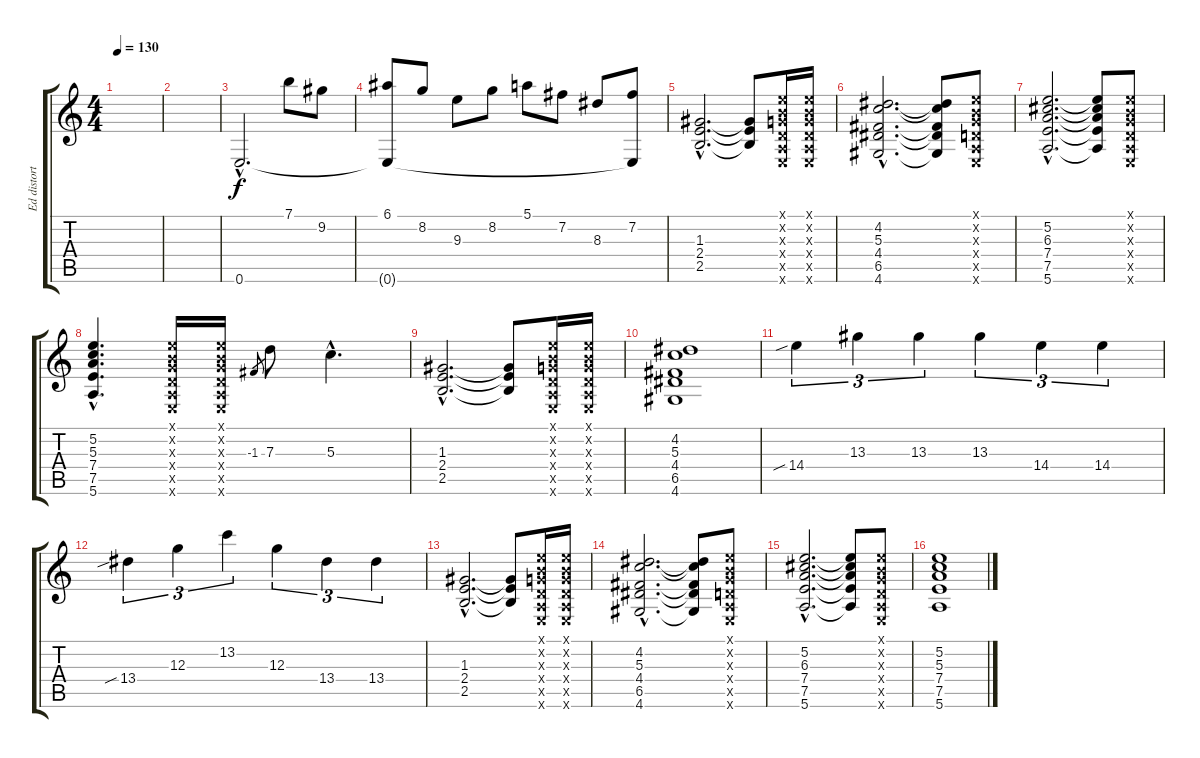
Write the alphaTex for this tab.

\track ("Ed distortion" "Ed distort") {instrument distortionguitar}
\staff {score tabs}
\tuning (E4 B3 G3 D3 A2 E2) {hide}
\ts (4 4)
\tempo 130
\clef g2
\ks c
|
|
0.6{hac}.2{d dy f} 7.1.8 9.2.8 |
(6.1 0.6{t}).8 8.2.8 9.3.8 8.2.8 5.1.8 7.2.8 8.3.8 (7.2 0.6{t}).8 |
(1.3{hac} 2.4{hac} 2.5{hac}).2{d} (1.3{t} 2.4{t} 2.5{t}).8 (0.1{x} 0.2{x} 0.3{x} 0.4{x} 0.5{x} 0.6{x}).16 (0.1{x} 0.2{x} 0.3{x} 0.4{x} 0.5{x} 0.6{x}).16 |
(4.2{hac} 5.3{hac} 4.4{hac} 6.5{hac} 4.6{hac}).2{d} (4.2{t} 5.3{t} 4.4{t} 6.5{t} 4.6{t}).8 (0.1{x} 0.2{x} 0.3{x} 0.4{x} 0.5{x} 0.6{x}).8 |
(5.2{hac} 6.3{hac} 7.4{hac} 7.5{hac} 5.6{hac}).2{d} (5.2{t} 6.3{t} 7.4{t} 7.5{t} 5.6{t}).8 (0.1{x} 0.2{x} 0.3{x} 0.4{x} 0.5{x} 0.6{x}).8 |
(5.2{hac} 5.3{hac} 7.4{hac} 7.5{hac} 5.6{hac}).4{d} (0.1{x} 0.2{x} 0.3{x} 0.4{x} 0.5{x} 0.6{x}).16 (0.1{x} 0.2{x} 0.3{x} 0.4{x} 0.5{x} 0.6{x}).16 -1.3.8{gr} 7.3.8 5.3{hac}.4{d} |
(1.3{hac} 2.4{hac} 2.5{hac}).2{d} (1.3{t} 2.4{t} 2.5{t}).8 (0.1{x} 0.2{x} 0.3{x} 0.4{x} 0.5{x} 0.6{x}).16 (0.1{x} 0.2{x} 0.3{x} 0.4{x} 0.5{x} 0.6{x}).16 |
(4.2 5.3 4.4 6.5 4.6).1 |
14.4{sib}.4{tu (3 2)} 13.3.4{tu (3 2)} 13.3.4{tu (3 2)} 13.3.4{tu (3 2)} 14.4.4{tu (3 2)} 14.4.4{tu (3 2)} |
13.4{sib}.4{tu (3 2)} 12.3.4{tu (3 2)} 13.2.4{tu (3 2)} 12.3.4{tu (3 2)} 13.4.4{tu (3 2)} 13.4.4{tu (3 2)} |
(1.3{hac} 2.4{hac} 2.5{hac}).2{d} (1.3{t} 2.4{t} 2.5{t}).8 (0.1{x} 0.2{x} 0.3{x} 0.4{x} 0.5{x} 0.6{x}).16 (0.1{x} 0.2{x} 0.3{x} 0.4{x} 0.5{x} 0.6{x}).16 |
(4.2{hac} 5.3{hac} 4.4{hac} 6.5{hac} 4.6{hac}).2{d} (4.2{t} 5.3{t} 4.4{t} 6.5{t} 4.6{t}).8 (0.1{x} 0.2{x} 0.3{x} 0.4{x} 0.5{x} 0.6{x}).8 |
(5.2{hac} 6.3{hac} 7.4{hac} 7.5{hac} 5.6{hac}).2{d} (5.2{t} 6.3{t} 7.4{t} 7.5{t} 5.6{t}).8 (0.1{x} 0.2{x} 0.3{x} 0.4{x} 0.5{x} 0.6{x}).8 |
(5.2 5.3 7.4 7.5 5.6).1
